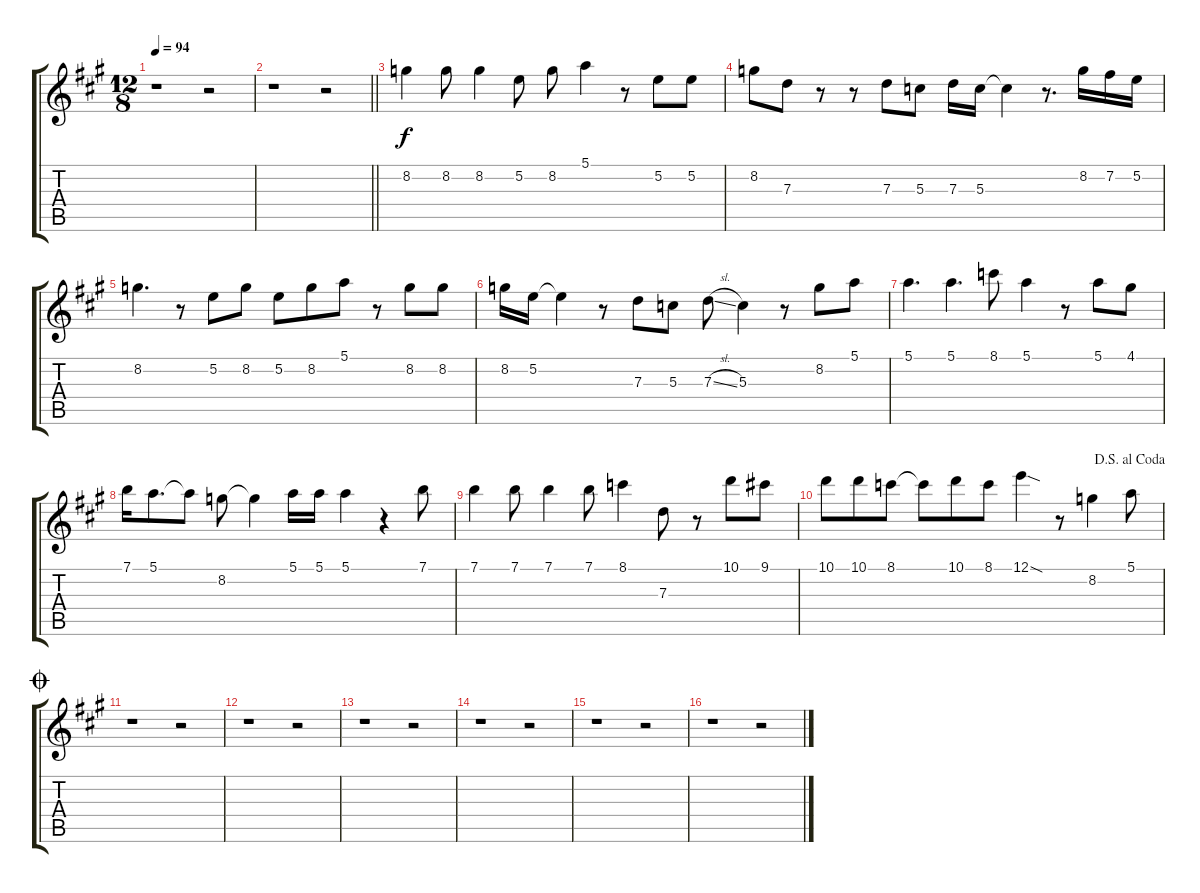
\track "" {instrument overdrivenguitar}
\staff {score tabs}
\tuning (E4 B3 G3 D3 A2 E2) {hide}
\ts (12 8)
\tempo 94
\clef g2
\ks a
r.1{dy f} r.2 |
\barLineRight lightlight
r.1 r.2 |
8.2.4 8.2.8 8.2.4 5.2.8 8.2.8 5.1.4 r.8 5.2.8 5.2.8 |
8.2.8 7.3.8 r.8 r.8 7.3.8 5.3.8 7.3.16 5.3.16 5.3{t}.4 r.8{d} 8.2.16 7.2.16 5.2.16 |
8.2.4{d} r.8 5.2.8 8.2.8 5.2.8 8.2.8 5.1.8 r.8 8.2.8 8.2.8 |
8.2.16 5.2.16 5.2{t}.4 r.8 7.3.8 5.3.8 7.3{sl}.8 5.3.4 r.8 8.2.8 5.1.8 |
5.1.4{d} 5.1.4{d} 8.1.8 5.1.4 r.8 5.1.8 4.1.8 |
7.1.16 5.1.8{d} 5.1{t}.8 8.2.8 8.2{t}.4 5.1.16 5.1.16 5.1.4 r.4 7.1.8 |
7.1.4 7.1.8 7.1.4 7.1.8 8.1.4 7.3.8 r.8 10.1.8 9.1.8 |
\jump dalsegnoalcoda
10.1.8 10.1.8 8.1.8 8.1{t}.8 10.1.8 8.1.8 12.1{sod}.4 r.8 8.2.4 5.1.8 |
\jump coda
r.1 r.2 |
r.1 r.2 |
r.1 r.2 |
r.1 r.2 |
r.1 r.2 |
r.1 r.2
